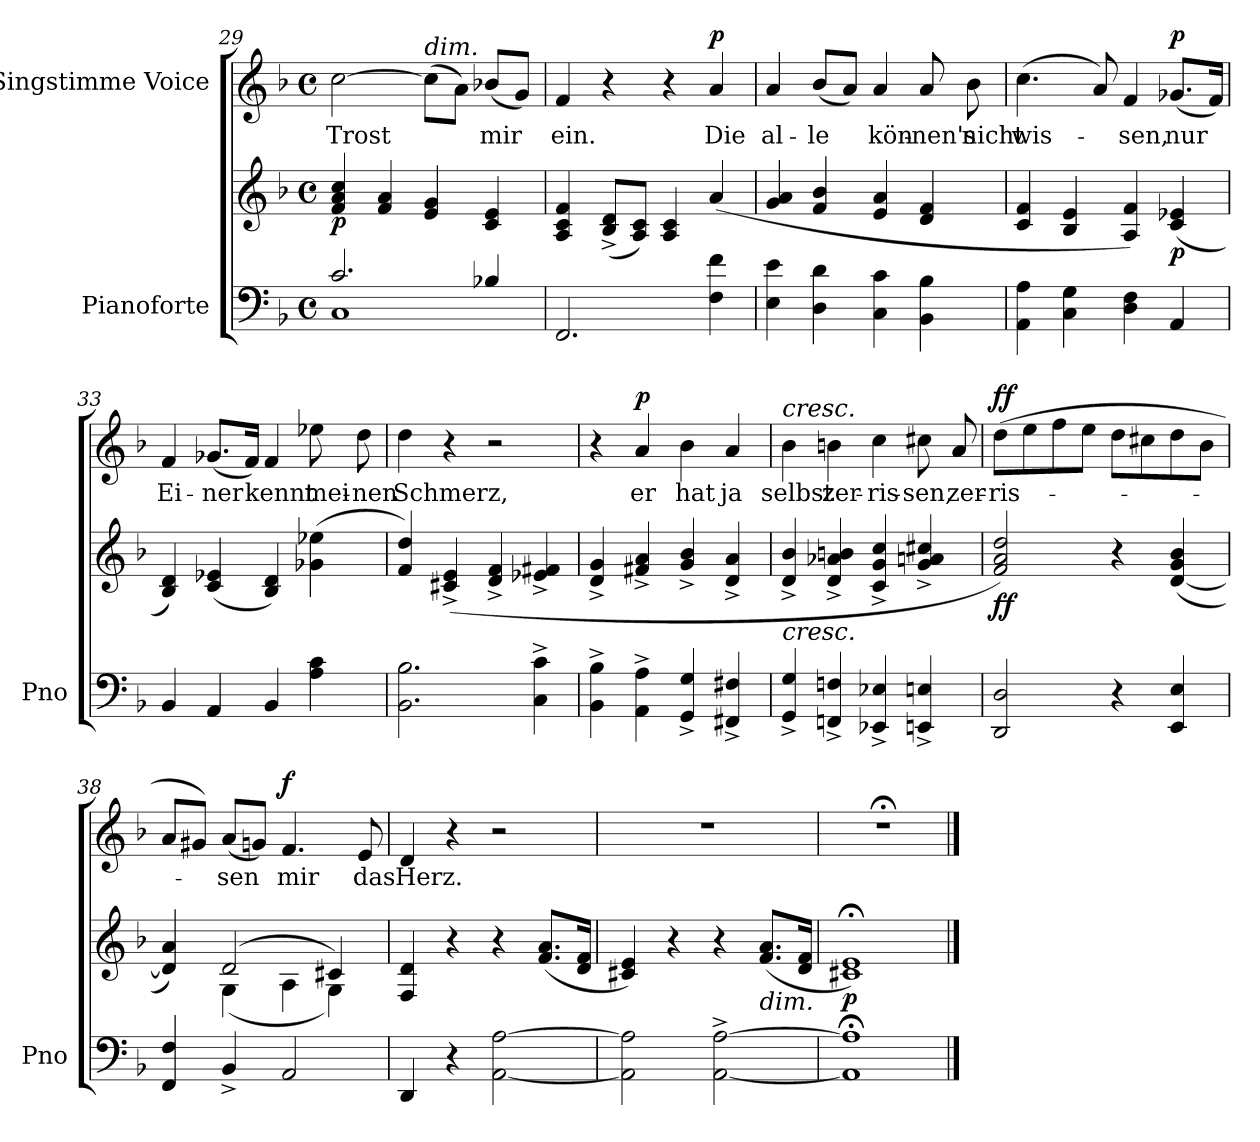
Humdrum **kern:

**kern	**kern	**dynam	**kern	**text	**dynam
*part2	*part2	*part2	*part1	*part1	*part1
*staff3	*staff2	*staff2/3	*staff1	*staff1	*staff1
*I"Pianoforte	*	*	*I"Singstimme Voice	*	*
*I'Pno	*	*	*	*	*
*clefF4	*clefG2	*	*clefG2	*	*
*k[b-]	*k[b-]	*	*k[b-]	*	*
*M4/4	*M4/4	*	*M4/4	*	*
*met(c)	*met(c)	*	*met(c)	*	*
=29	=29	=29	=29	=29	=29
*^	*	*	*	*	*
!	!	!	!LO:DY:b	!	!	!
2.c/	1C	4f/ 4a/ 4cc/	p	[2cc\	Trost	.
.	.	4f/ 4a/	.	.	.	.
!	!	!	!	!LO:TX:a:i:t=dim.	!	!
.	.	4e/ 4g/	.	(8cc\L]	.	.
.	.	.	.	8a\J)	.	.
4B-X/	.	4c/ 4e/	.	(8b-X/L	mir	.
.	.	.	.	8g/J)	.	.
*v	*v	*	*	*	*	*
=30	=30	=30	=30	=30	=30
2.FF/	4A/ 4c/ 4f/	.	4f/	ein.	.
.	(8B-/^> 8d/^>L	.	4r	.	.
.	8A/ 8c/J)	.	.	.	.
.	4A/ 4c/	.	4r	.	.
!	!	!	!	!	!LO:DY:a
4F\ 4f\	(4a/	.	4a/	Die	p
=31	=31	=31	=31	=31	=31
4E\ 4e\	4g/ 4a/	.	4a/	al-	.
4D\ 4d\	4f/ 4b-/	.	(8b-/L	-le	.
.	.	.	8a/J)	.	.
4C\ 4c\	4e/ 4a/	.	4a/	kön-	.
4BB-\ 4B-\	4d/ 4f/	.	8a/	-nen's	.
.	.	.	8b-\	nicht	.
=32	=32	=32	=32	=32	=32
4AA\ 4A\	4c/ 4f/	.	(4.cc\	wis-	.
4C\ 4G\	4B-/ 4e/	.	.	.	.
.	.	.	8a/)	.	.
4D\ 4F\	4A/ 4f/)	.	4f/	-sen,	.
!	!	!LO:DY:b	!	!	!LO:DY:a
4AA/	(4c/ 4e-X/	p	(8.g-X/L	nur	p
.	.	.	16f/Jk)	.	.
=33	=33	=33	=33	=33	=33
4BB-/	4B-/ 4d/)	.	4f/	Ei-	.
4AA/	(4c/ 4e-X/	.	(8.g-X/L	-ner	.
.	.	.	16f/Jk)	.	.
4BB-/	4B-/ 4d/)	.	4f/	kennt	.
4A\ 4c\	(4g-X\ 4ee-X\	.	8ee-X\	mei-	.
.	.	.	8dd\	-nen	.
=34	=34	=34	=34	=34	=34
2.BB-\ 2.B-\	4f/ 4dd/)	.	4dd\	Schmerz,	.
.	(4c#X/^> 4e/^>	.	4r	.	.
.	4d/^> 4f/^>	.	2r	.	.
4C\^< 4c\^<	4e-X/^> 4f#X/^>	.	.	.	.
=35	=35	=35	=35	=35	=35
4BB-\^< 4B-\^<	4d/^> 4g/^>	.	4r	.	.
!	!	!	!	!	!LO:DY:a
4AA\^< 4A\^<	4f#X/^> 4a/^>	.	4a/	er	p
4GG/^ 4G/^	4g/^> 4b-/^>	.	4b-\	hat	.
4FF#X/^ 4F#X/^	4d/^> 4a/^>	.	4a/	ja	.
=36	=36	=36	=36	=36	=36
!	!	!	!LO:TX:a:i:t=cresc.	!	!
!	!LO:TX:b:i:t=cresc.	!	!	!	!
4GG/^ 4G/^	4d/^> 4b-/^>	.	4b-\	selbst	.
4FFn/^ 4Fn/^	4d/^> 4a-X/^> 4bn/^>	.	4bn\	zer-	.
4EE-X/^ 4E-X/^	4c/^> 4g/^> 4cc/^>	.	4cc\	-ris-	.
4EEn/^ 4En/^	4g/^> 4an/^> 4cc#X/^>	.	8cc#X\	-sen,	.
.	.	.	8a/	zer-	.
=37	=37	=37	=37	=37	=37
!	!	!LO:DY:b	!	!	!LO:DY:a
2DD/ 2D/	2f/ 2a/ 2dd/)	ff	(8dd\L	-ris-	ff
.	.	.	8ee\	.	.
.	.	.	8ff\	.	.
.	.	.	8ee\J	.	.
4r	4r	.	8dd\L	.	.
.	.	.	8cc#X\	.	.
4EE/ 4E/	(>[<4d/ 4g/ 4b-/	.	8dd\	.	.
.	.	.	8b-\J	.	.
=38	=38	=38	=38	=38	=38
*	*^	*	*	*	*
4FF/ 4F/	4d/] 4a/)	4ryy	.	8a/L	.	.
.	.	.	.	8g#X/J)	.	.
4BB-^>/	(2d/	(4G\	.	(8a/L	-sen	.
.	.	.	.	8gn/J)	.	.
!	!	!	!	!	!	!LO:DY:a
2AA/	.	4A\	.	4.f/	mir	f
.	4c#X/)	4G\)	.	.	.	.
.	.	.	.	8e/	das	.
*	*v	*v	*	*	*	*
=39	=39	=39	=39	=39	=39
4DD/	4F/ 4d/	.	4d/	Herz.	.
4r	4r	.	4r	.	.
[2AA\ [2A\	4r	.	2r	.	.
.	(8.f/ 8.a/L	.	.	.	.
.	16d/ 16f/Jk	.	.	.	.
=40	=40	=40	=40	=40	=40
2AA\] 2A\]	4c#X/ 4e/)	.	1r	.	.
.	4r	.	.	.	.
[2AA\^ [2A\^	4r	.	.	.	.
!	!LO:TX:b:i:t=dim.	!	!	!	!
.	(8.f/ 8.a/L	.	.	.	.
.	16d/ 16f/Jk	.	.	.	.
=41	=41	=41	=41	=41	=41
!	!	!LO:DY:b	!	!	!
1AA]; 1A];	1c#X;< 1e;<)	p	1r;<	.	.
==	==	==	==	==	==
*-	*-	*-	*-	*-	*-
